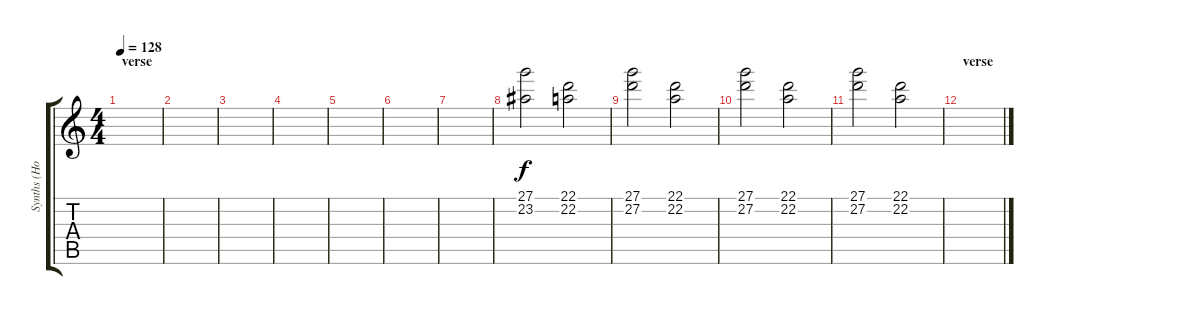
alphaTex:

\track ("Synths (Hodgson)" "Synths (Ho") {instrument stringensemble1}
\staff {score tabs}
\tuning (E4 B3 G3 D3 A2 E2) {hide}
\ts (4 4)
\section ("" "verse")
\tempo 128
\clef g2
\ks c
|
|
|
|
|
|
|
(27.1 23.2).2{volume 9} (22.1 22.2).2 |
(27.1 27.2).2 (22.1 22.2).2 |
(27.1 27.2).2 (22.1 22.2).2 |
(27.1 27.2).2 (22.1 22.2).2 |
\section ("" "verse")
